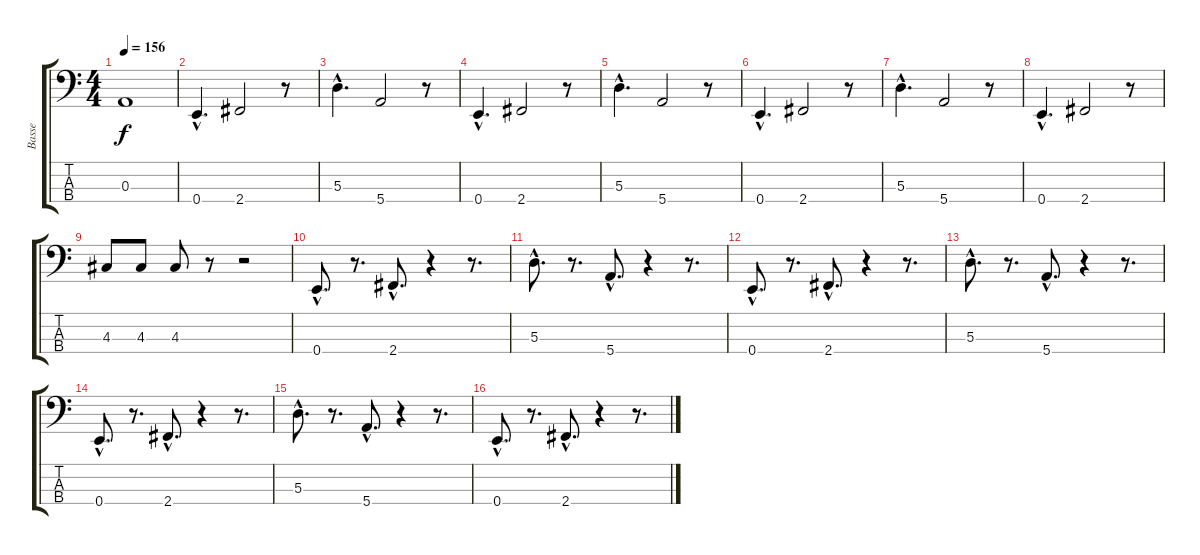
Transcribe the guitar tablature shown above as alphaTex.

\track ("Basse" "Basse") {instrument acousticbass}
\staff {score tabs}
\tuning (G2 D2 A1 E1) {hide}
\ts (4 4)
\tempo 156
\clef f4
\ks c
0.3{t}.1{dy f} |
0.4{hac}.4{d} 2.4.2 r.8 |
5.3{hac}.4{d} 5.4.2 r.8 |
0.4{hac}.4{d} 2.4.2 r.8 |
5.3{hac}.4{d} 5.4.2 r.8 |
0.4{hac}.4{d} 2.4.2 r.8 |
5.3{hac}.4{d} 5.4.2 r.8 |
0.4{hac}.4{d} 2.4.2 r.8 |
4.3.8 4.3.8 4.3.8 r.8 r.2 |
0.4{hac}.8{d} r.8{d} 2.4{hac}.8{d} r.4 r.8{d} |
5.3{hac}.8{d} r.8{d} 5.4{hac}.8{d} r.4 r.8{d} |
0.4{hac}.8{d} r.8{d} 2.4{hac}.8{d} r.4 r.8{d} |
5.3{hac}.8{d} r.8{d} 5.4{hac}.8{d} r.4 r.8{d} |
0.4{hac}.8{d} r.8{d} 2.4{hac}.8{d} r.4 r.8{d} |
5.3{hac}.8{d} r.8{d} 5.4{hac}.8{d} r.4 r.8{d} |
0.4{hac}.8{d} r.8{d} 2.4{hac}.8{d} r.4 r.8{d}
